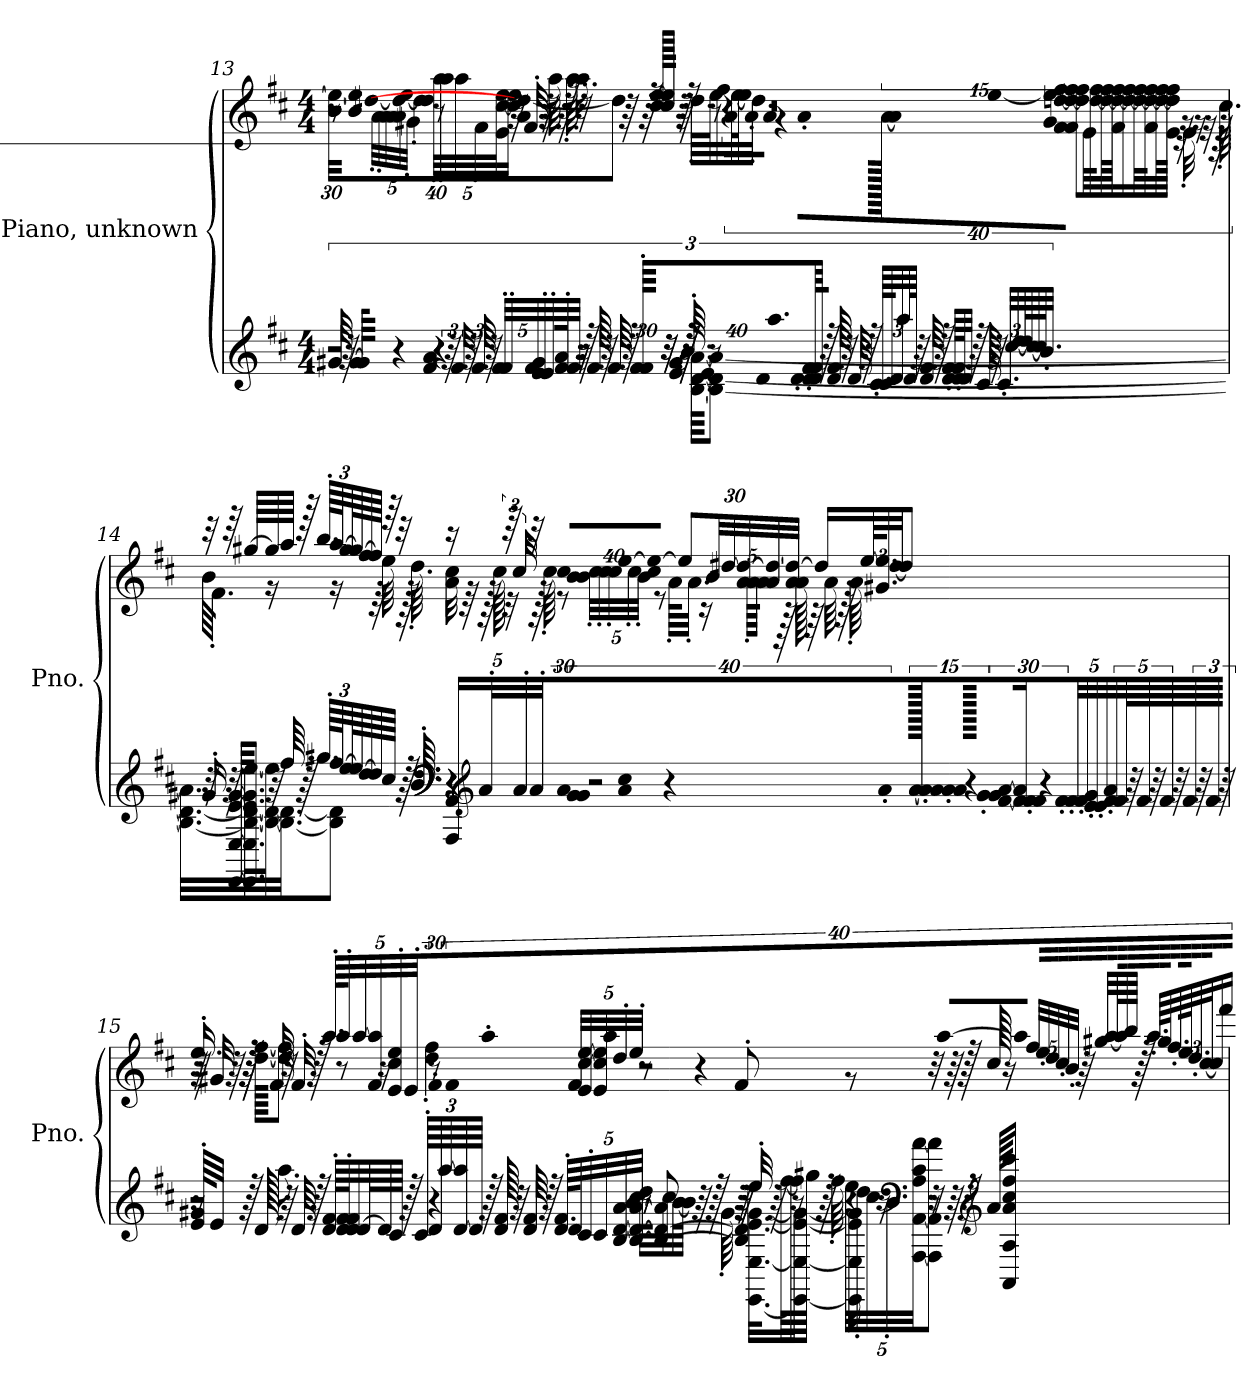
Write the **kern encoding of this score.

**kern	**kern
*part1	*part1
*staff2	*staff1
*I"Piano, unknown	*
*I'Pno.	*
!!LO:PB:g=z
*clefG2	*clefG2
*k[f#c#]	*k[f#c#]
*M4/4	*M4/4
=13	=13
*^	*^
*	*^	*	*
*	*	*	*	*Xbrackettup
!	!	!	!	!LO:N:vis=64
*	*	*	*^	*^
96g#X/	2r	2r	1r	960%17b\ 960%17ee\_KLLL	2r	8r
96r	.	.	.	.	.	.
!	!	!	!	!LO:N:vis=32	!	!
.	.	.	.	640%23b\ 640%23ee\]	.	.
[96g#/LLLL	.	.	.	.	.	.
64g#/JJJJ]	.	.	.	.	.	.
128r	.	.	.	.	.	.
!	!	!	!	!LO:N:vis=64	!	!
.	.	.	.	[960%17dd#X\L	.	.
128f#/ 128a/	.	.	.	.	.	.
96r	.	.	.	.	.	.
!	!	!	!	!LO:N:vis=64	!	!
.	.	.	.	960%17a\ 960%17dd#\_	.	.
48f#/	.	.	.	.	.	.
!	!	!	!	!LO:N:vis=64	!	!
.	.	.	.	960%17dd#\_	.	.
96r	.	.	.	.	.	.
96f#/	.	.	.	.	.	.
.	.	.	.	1920ryy	.	.
!	!	!	!	!LO:N:vis=64	!	!
.	.	.	.	960%17a\ 960%17dd#\_JJJ	.	.
96r	.	.	.	.	.	.
*Xbrackettup	*	*	*	*	*	*
40f#'/LLL	.	.	.	8dd#\J]	.	40a'\LLL
40f#'/	.	.	.	.	.	40a'\
40f#/	.	.	.	.	.	40a\
40e/' 40g#/'	.	.	.	.	.	40ee\
40e'/	.	.	.	.	.	40g#X'\JJJ
*	*	*	*	*brackettup	*	*
!	!	!	!	!LO:N:vis=64	!	!
64f#/' 64a/'K	.	.	.	960%17r	.	4dd#'\
32f#/JJJ	.	.	.	.	.	.
!	!	!	!	!LO:N:vis=32	!	!
.	.	.	.	640%23a\LLL	.	.
128r	.	.	.	.	.	.
!	!	!	!	!LO:N:vis=64	!	!
.	.	.	.	960%17a'\L	.	.
128f#/	.	.	.	.	.	.
64r	.	.	.	.	.	.
!	!	!	!	!LO:N:vis=64	!	!
.	.	.	.	960%17a\JJJJ	.	.
64f#/	.	.	.	.	.	.
!	!	!	!	!LO:N:vis=64	!	!
.	.	.	.	960%17r	.	.
128r	.	.	.	.	.	.
64.f#'/LLLL	.	.	.	.	.	.
.	.	.	.	1920ryy	.	.
!	!	!	!	!LO:N:vis=64	!	!
.	.	.	.	960%17a'\KLLL	.	.
!LO:N:vis=64	!	!	!	!	!	!
960%17f#/J	.	.	.	[1920a\	.	.
.	.	.	.	1920%47a\]	.	.
!LO:N:vis=32	!	!	!	!	!	!
640%23e/ 640%23g#/	.	.	.	.	.	.
.	.	.	.	[40ee\	.	.
.	.	.	.	40g#\ 40ee\]	.	.
!LO:N:vis=64	!	!	!	!	!	!
960%17e/L	.	.	.	.	.	.
!LO:N:vis=256	!	!	!	!	!	!
1920%17d/K	.	.	.	.	.	.
.	.	.	.	40f#\ [40ddn\ [40ff#\	.	.
!LO:N:vis=64.	!	!	!	!	!	!
640%17aa/	.	.	.	.	.	.
.	.	.	.	40f#\ 40dd\_ 40ff#\_JJJ	.	.
1920ryy	.	.	.	.	.	.
!LO:N:vis=64	!	!	!	!	!	!
960%17d'/	.	.	.	.	.	.
*	*	*	*	*	*	*Xbrackettup
64d/' 64f#/'J	4r	4r	.	8dd\] 8ff#\]L	8r	40aa'\LLL
32d/ 32f#/JJJ	.	.	.	.	.	.
.	.	.	.	.	.	40aa'\
128r	.	.	.	.	.	.
.	.	.	.	.	.	40aa\
128d/ 128f#/	.	.	.	.	.	.
64r	.	.	.	.	.	.
.	.	.	.	.	.	40f#'\
64d/	.	.	.	.	.	.
128r	.	.	.	.	.	.
.	.	.	.	.	.	40e\ [40cc#\ [40ee\J
64.c#'/KLLL	.	.	.	.	.	.
48c#/	.	.	.	64e\KLL	64r	16cc#\] 16ee\]JJ
.	.	.	.	[32dd\ [32ff#\	32.f#'/	.
48d/	.	.	.	.	.	.
96aa/L	.	.	.	.	.	.
.	.	.	.	128dd\_ 128ff#\_LL	.	.
96d/JJJJ	.	.	.	.	.	.
.	.	.	.	128f#\ 128dd\_ 128ff#\_JJJ	.	.
64r	.	.	.	16dd\_ 16ff#\_	16r	64r
64d/ 64f#/	.	.	.	.	.	64aa\
128r	.	.	.	.	.	128r
64.d/' 64.f#/'LLLL	.	.	.	.	.	64.aa'\
64d/' 64f#/'J	16r	16r	.	64dd\_ 64ff#\_KL	32r	16.aa'\
32d/JJJ	.	.	.	32f#\ 32dd\_ 32ff#\_	.	.
.	.	.	.	.	64r	.
128r	.	.	.	128dd\_ 128ff#\_LL	128r	.
128c#/	.	.	.	128e\ 128dd\] 128ff#\]JJJJJ	[128cc#/ [128ee/KKLLL	.
64r	32r	32r	.	64r	32cc#/] 32ee/]JJJ	.
32.c#'/LLL	.	.	.	32.e'\	.	.
.	128r	128r	.	.	32r	128r
.	[64.B\ [64.d\ [64.a\KKKL	64.b'/	.	.	.	64.dd'\LLLL
48cc#/	8B\_ 8d\_ 8a\_J	8r	.	16r	8r	64ee\J
.	.	.	.	.	.	32ff#\
[96dd/L	.	.	.	.	.	.
64dd/]	.	.	.	.	.	.
[64cc#/	.	.	.	.	.	[64ee\L
64cc#/J]	.	.	.	32r	.	64ee\J]
32.b'/JJJ	.	.	.	.	.	32.dd'\JJJ
.	.	.	.	128r	.	.
.	.	.	.	64.cc#'\	.	.
*	*	*	*	*v	*v	*v
!!LO:LB:g=z
=14	=14	=14	=14	=14
16g#X'/	32.B\_ 32.d\_ 32.a\]LLL	32r	32r	64b\KLLL
.	.	.	.	32.f#'\JJJ
.	.	64r	64r	.
.	64B\_ 64d\_ [64ee\L	[64EE/ [64E/ [64e/ [64g#/KKKL	[64gg#X/LLLL	.
64r	64B\_ 64d\_ 64ee\]J	8.EE/] 8.E/] 8.e/] 8.g#/]J	64gg#/]	16r
64ff#/	32.B\_ 32.d\_JJ	.	64aa/JJJJ	.
128r	.	.	128r	.
64.gg#X'/KLLL	.	.	64.bb'/KLLL	.
48ff#/	8B\] 8d\]J	.	48aa/	16r
[96ee/L	.	.	[96gg#/L	.
64ee/]	.	.	64gg#/]	.
[64dd/	.	.	[64ff#/	.
64dd/]	.	.	64ff#/JJJJ]	64r
64cc#/JJJJ	.	.	64r	64ee\
128r	.	.	32r	128r
64.b'/	.	.	.	64.dd'\
*clefF4	*	*	*	*
20AAA/ 20AA/LL	4r	4r	16r	32a\ 32cc#\
.	.	.	.	64r
.	.	.	.	128r
*clefG2	*	*	*	*
40a'/L	.	.	.	.
.	.	.	.	128cc#\
*	*	*	*brackettup	*
.	.	.	96r	32r
.	.	.	48cc#/	.
40a'/	.	.	.	.
.	.	.	32r	128r
40a'/	.	.	.	.
.	.	.	.	64.cc#'\
*brackettup	*	*	*	*
!LO:N:vis=64	!	!	!	!
*	*	*	*Xbrackettup	*
!	!	!	!LO:N:vis=64	!
960%17a/K	.	.	960%17cc#/KLLL	8r
!LO:N:vis=32	!	!	!LO:N:vis=32	!
640%23g#/	.	.	640%23b/	.
!LO:N:vis=64	!	!	!LO:N:vis=64	!
960%17g#/L	.	.	960%17b/K	.
!LO:N:vis=64	!	!	!LO:N:vis=32	!
960%17a/ 960%17cc#/JJJJ	.	.	[640%23ee/	.
!LO:N:vis=64	!	!	!	!
960%17r	.	.	.	.
1920ryy	.	.	.	.
!LO:N:vis=64	!	!	!LO:N:vis=64	!
960%17a'/LLLL	.	.	960%17cc#/ 960%17ee/_JJJk	.
[1920a/	2r	2r	8ee/L]	40cc#'\LLL
640%11a'/]	.	.	.	.
!LO:N:vis=32	!	!	!	!
640%23a/	.	.	.	.
.	.	.	.	40cc#'\
.	.	.	.	40cc#'\
!LO:N:vis=64	!	!	!	!
960%17a'/L	.	.	.	.
!LO:N:vis=64	!	!	!	!
960%17a/JJJJ	.	.	.	.
.	.	.	.	40cc#'\
!LO:N:vis=64	!	!	!	!
960%17r	.	.	.	.
.	.	.	.	40b'\JJJ
1920ryy	.	.	.	.
!LO:N:vis=64	!	!	!	!
960%17g#'/LLLL	.	.	.	.
!LO:N:vis=64	!	!	!	!
960%17g#/J	.	.	40b/LL	8r
[1920f#/ [1920a/	.	.	.	.
480%17f#/] 480%17a/]	.	.	.	.
.	.	.	[40dd#X/	.
.	.	.	40a/ 40dd#/_	.
!LO:N:vis=64	!	!	!	!
960%17f#'/L	.	.	.	.
!LO:N:vis=64	!	!	!	!
960%17f#/JJJJ	.	.	.	.
.	.	.	40a/ 40dd#/_	.
!LO:N:vis=64	!	!	!	!
960%17r	.	.	.	.
.	.	.	40a/ 40dd#/_JJJ	.
1920ryy	.	.	.	.
!LO:N:vis=64	!	!	!	!
960%17f#'/	.	.	.	.
*Xbrackettup	*	*	*	*
40f#'/LLL	.	.	16dd#/LL]	64a'\KLLL
.	.	.	.	32.a'\JJJ
40f#'/	.	.	.	.
40e/' 40g#/'	.	.	.	.
.	.	.	[96ee/KL	16r
.	.	.	48.g#X/ 48.ee/]	.
40e'/	.	.	.	.
40f#/' 40a/'	.	.	.	.
.	.	.	[48dd#/JJ	.
*brackettup	*	*	*	*
80f#/JJJk	.	.	8dd#/J]	64a'\KLLL
80r	.	.	.	.
.	.	.	.	32a\JJJ
80f#/	.	.	.	.
80r	.	.	.	.
.	.	.	.	128r
80f#/	.	.	.	.
.	.	.	.	128a\
64r	.	.	.	64r
64f#/	.	.	.	64a\
96r	.	.	.	128r
.	.	.	.	64.a'\
96f#/	.	.	.	.
96r	.	.	.	.
!!LO:LB:g=z
=15	=15	=15	=15	=15
*	*	*^	*	*^
2r	16r	64e/' 64g#X/'KLLL	2r	16.ee'/	32r	64r
.	.	32e/JJJ	.	.	.	32g#X/
.	.	.	.	.	64r	.
.	.	128r	.	.	128r	128r
.	.	128d/	.	.	[128dd\ [128ff#\KKKKL	128f#/
.	8.aa'\	64r	.	.	8dd\] 8ff#\]J	64r
.	.	64d/	.	.	.	32.f#'/
.	.	128r	.	128r	.	.
.	.	64.d/' 64.f#/'LLLL	.	64.aa'/KLLL	.	.
.	.	64d/' 64f#/'J	.	40aa'/	.	8r
.	.	32d/ 32f#/	.	.	.	.
.	.	.	.	[40aa/	.	.
.	.	[64d/L	.	.	.	.
.	.	.	.	40f#/ 40aa/]	.	.
.	.	64d/]	.	.	16r	.
.	.	.	.	40e/' 40cc#/' 40ee/'	.	.
.	.	64c#/JJJJ	.	.	.	.
.	.	128r	.	.	.	.
.	.	.	.	40e'/	.	.
.	.	64.c#'/LLLL	.	.	.	.
*	*	*Xbrackettup	*	*brackettup	*	*
!	!	!	!	!LO:N:vis=64	!	!
.	4r	96d/	.	960%17f#'/K	4dd\' 4ff#\'	8r
.	.	[96aa/	.	.	.	.
!	!	!	!	!LO:N:vis=32	!	!
.	.	.	.	640%23f#/	.	.
.	.	[96d/ 96aa/]	.	.	.	.
.	.	64d/JJJJ]	.	.	.	.
.	.	128r	.	.	.	.
!	!	!	!	!LO:N:vis=64	!	!
.	.	.	.	960%17aa'/L	.	.
.	.	128d/ 128f#/	.	.	.	.
.	.	64r	.	.	.	.
!	!	!	!	!LO:N:vis=64	!	!
.	.	.	.	960%17aa/JJJJ	.	.
.	.	64d/ 64f#/	.	.	.	.
!	!	!	!	!LO:N:vis=64	!	!
.	.	.	.	960%17r	.	.
.	.	128r	.	.	.	.
.	.	64.d/' 64.f#/'KLLL	.	.	.	.
.	.	.	.	1920ryy	.	.
!	!	!	!	!LO:N:vis=64	!	!
.	.	.	.	[960%17aa/KKKL	.	.
*	*	*	*	*	*	*Xbrackettup
.	.	40d/	.	8aa/J]	.	40f#/LLL
.	.	40c#'/	.	.	.	40e/ [40cc#/ [40ee/
.	.	40c#/	.	.	.	40e/ 40cc#/] 40ee/]
.	.	[40B/ [40d/ [40a/ 40b/	.	.	.	40dd'/
.	.	40B/_ 40d/_ 40a/_ 40cc#/JJJ	.	.	.	40ee'/JJJ
8r	64dd\KLLL	8B/_ 8d/_ 8a/]	8r	40ff#/LLL	2r	8r
.	32cc#\	.	.	.	.	.
.	.	.	.	40ee'/	.	.
.	[64b\L	.	.	.	.	.
.	.	.	.	40dd/	.	.
.	64b\JJJJ]	.	.	.	.	.
.	.	.	.	40cc#'/	.	.
.	64r	.	.	.	.	.
.	128r	.	.	.	.	.
.	.	.	.	40b'/JJJ	.	.
.	64.g#'\	.	.	.	.	.
64r	32r	4B/] 4d/]	64r	64r	.	8f#'/
32.ee'/	.	.	[32.EE\ [32.E\ [32.e\ [32.g#\KLL	32gg#X/LLL	.	.
.	64r	.	.	.	.	.
.	[64ff#\LLLL	.	.	[64aa/L	.	.
16r	64ff#\]	.	16EE\_ 16E\_ 16e\_ 16g#\_JJ	64aa/]	.	.
.	64gg#X\JJJJ	.	.	64bb/JJJJ	.	.
.	128r	.	.	128r	.	.
.	64.ff#'\	.	.	64.aa'/LLLL	.	.
4r	40ee\LLL	.	16EE\] 16E\] 16e\] 16g#\]	64gg#/J	.	8r
.	.	.	.	32.ff#'/	.	.
.	40dd'\	.	.	.	.	.
.	40cc#\	.	.	.	.	.
.	.	.	16r	96ee/K	.	.
.	.	.	.	48.dd'/	.	.
.	40b'\	.	.	.	.	.
*clefF4	*	*	*	*	*	*
.	[40AAA\ [40AA\ 40A\ 40c#\ [40a\JJ	.	.	.	.	.
.	.	.	.	[48cc#/J	.	.
.	8AAA\] 8AA\] 8a\]J	32r	8r	16cc#/]	.	32r
.	.	64r	.	.	.	64r
.	.	128r	.	.	.	128r
*clefG2	*	*	*	*	*	*
.	.	128a/KKKLL	.	.	.	128cc#/
.	.	16AA/ 16A/ 16a/ 16cc#/ 16ff#/ 16ccc#/JJ	.	16fff#/JJ	.	16r
*v	*v	*v	*v	*	*	*
*	*v	*v	*v
=	=
*-	*-
